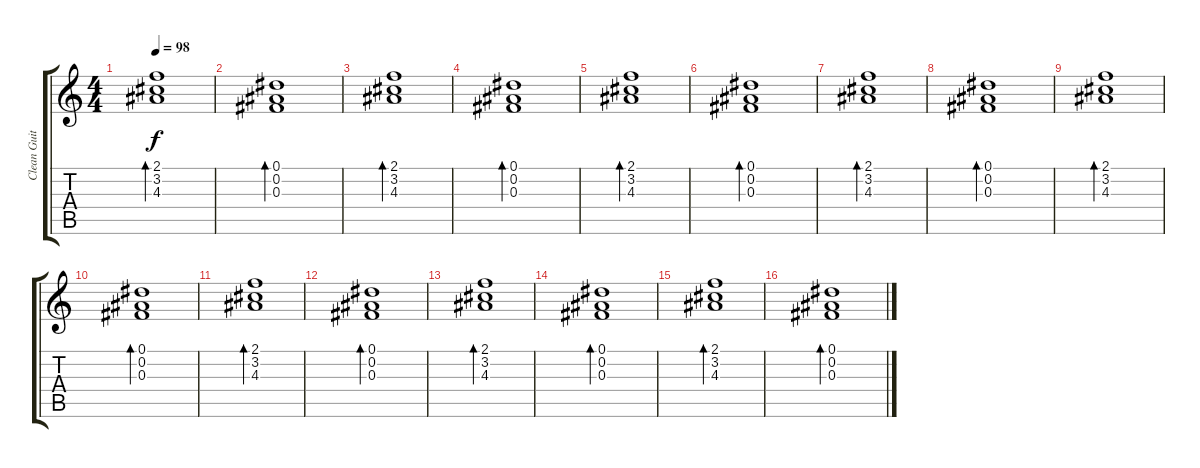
\track ("Clean Guitar" "Clean Guit") {instrument electricguitarclean}
\staff {score tabs}
\tuning (Eb4 Bb3 Gb3 Db3 Ab2 Eb2) {hide}
\ts (4 4)
\tempo 98
\clef g2
\ks c
(2.1 3.2 4.3).1{bd 120 dy f} |
(0.1 0.2 0.3).1{bd 120} |
(2.1 3.2 4.3).1{bd 120} |
(0.1 0.2 0.3).1{bd 120} |
(2.1 3.2 4.3).1{bd 120} |
(0.1 0.2 0.3).1{bd 120} |
(2.1 3.2 4.3).1{bd 120} |
(0.1 0.2 0.3).1{bd 120} |
(2.1 3.2 4.3).1{bd 120} |
(0.1 0.2 0.3).1{bd 120} |
(2.1 3.2 4.3).1{bd 120} |
(0.1 0.2 0.3).1{bd 120} |
(2.1 3.2 4.3).1{bd 120} |
(0.1 0.2 0.3).1{bd 120} |
(2.1 3.2 4.3).1{bd 120} |
(0.1 0.2 0.3).1{bd 120}
